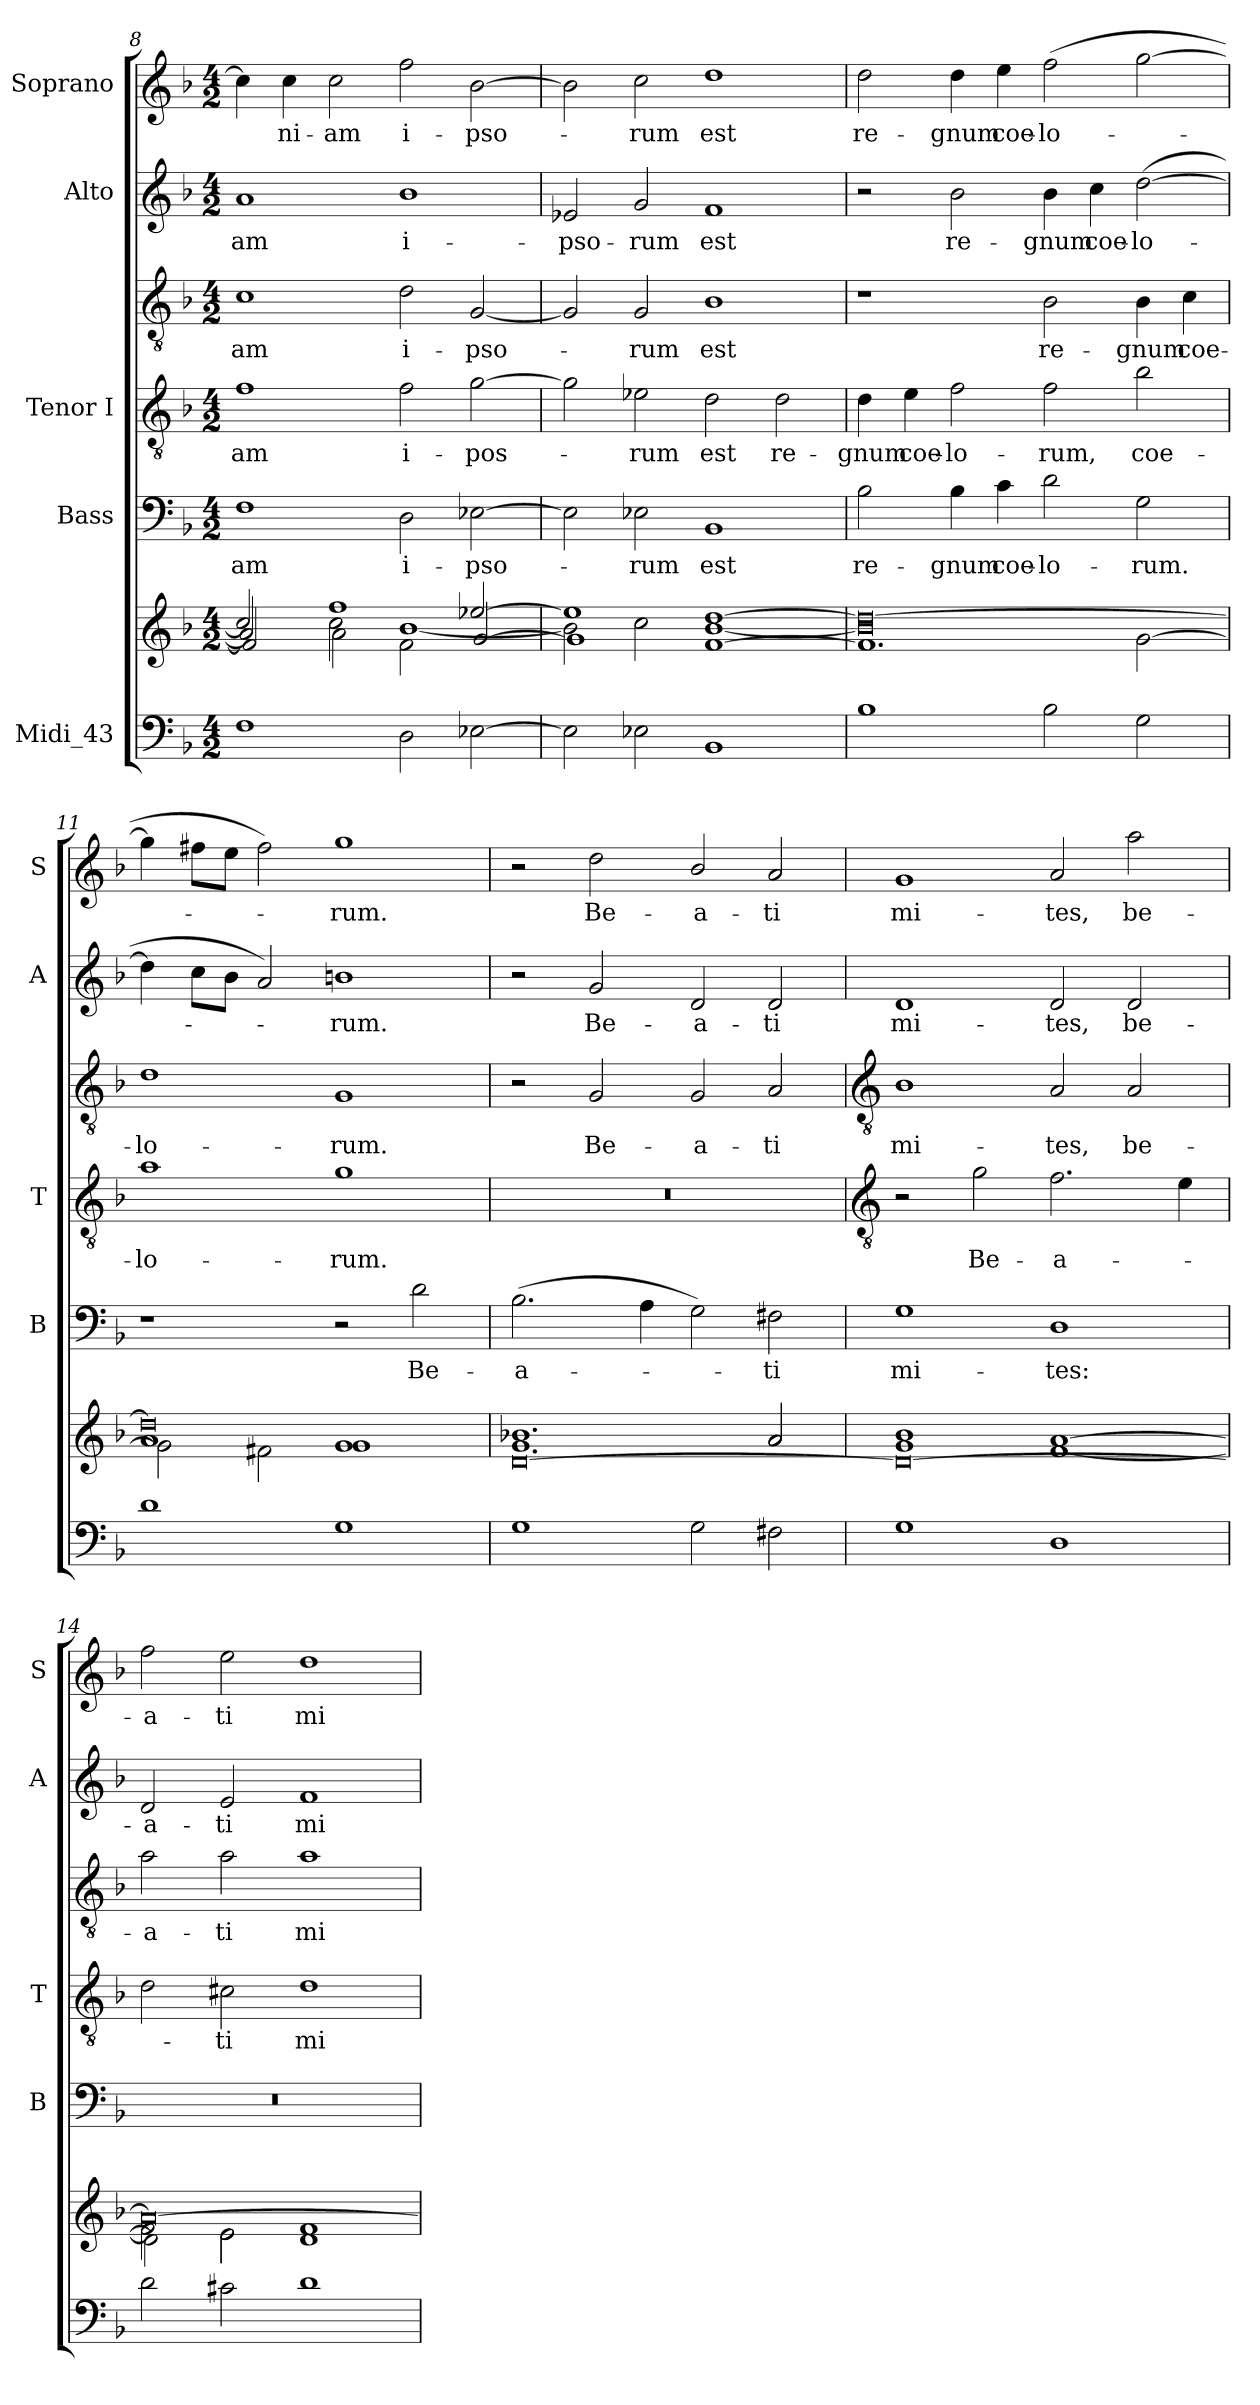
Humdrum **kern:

**kern	**kern	**kern	**text	**kern	**text	**kern	**text	**kern	**text	**kern	**text
*part5	*part5	*part4	*part4	*part3	*part3	*part3	*part3	*part2	*part2	*part1	*part1
*staff7	*staff6	*staff5	*staff5	*staff4	*staff4	*staff3	*staff3	*staff2	*staff2	*staff1	*staff1
*I"Midi_43	*	*I"Bass	*	*I"Tenor I	*	*	*	*I"Alto	*	*I"Soprano	*
*	*	*I'B	*	*I'T	*	*	*	*I'A	*	*I'S	*
!!LO:LB:g=z
*clefF4	*clefG2	*clefF4	*	*clefGv2	*	*clefGv2	*	*clefG2	*	*clefG2	*
*k[b-]	*k[b-]	*k[b-]	*	*k[b-]	*	*k[b-]	*	*k[b-]	*	*k[b-]	*
*F:	*F:	*F:	*	*F:	*	*F:	*	*F:	*	*F:	*
*M4/2	*M4/2	*M4/2	*	*M4/2	*	*M4/2	*	*M4/2	*	*M4/2	*
=8	=8	=8	=8	=8	=8	=8	=8	=8	=8	=8	=8
*	*^	*	*	*	*	*	*	*	*	*	*
*	*	*^	*	*	*	*	*	*	*	*	*	*
!	!	!	!	!	!LO:LY:b	!	!LO:LY:b	!	!LO:LY:b	!	!LO:LY:b	!	!
1F	2cc/]	2a/]	2f/]	1F	-am	1f	am	1c	-am	1a	-am	4cc]	.
!	!	!	!	!	!	!	!	!	!	!	!	!	!LO:LY:b
.	.	.	.	.	.	.	.	.	.	.	.	4cc	ni-
!	!	!	!	!	!	!	!	!	!	!	!	!	!LO:LY:b
.	1ff/	2cc\	2a\	.	.	.	.	.	.	.	.	2cc	-am
!	!	!	!	!	!LO:LY:b	!	!LO:LY:b	!	!LO:LY:b	!	!LO:LY:b	!	!LO:LY:b
2D	.	[1b-\	2f\	2D	i-	2f	i-	2d	i-	1b-	i-	2ff	i-
!	!	!	!	!	!LO:LY:b	!	!LO:LY:b	!	!LO:LY:b	!	!	!	!LO:LY:b
[2E-X	[2ee-X/	.	[2g/	[2E-X	-pso-	[2g	-pos-	[2G	-pso-	.	.	[2b-	-pso-
=9	=9	=9	=9	=9	=9	=9	=9	=9	=9	=9	=9	=9	=9
!	!	!	!	!	!	!	!	!	!	!	!LO:LY:b	!	!
2E-]	1ee-/]	2b-\]	1g\]	2E-]	.	2g]	.	2G]	.	2e-X	-pso-	2b-]	.
!	!	!	!	!	!LO:LY:b	!	!LO:LY:b	!	!LO:LY:b	!	!LO:LY:b	!	!LO:LY:b
2E-	.	2cc\	.	2E-	rum	2e-X	rum	2G	rum	2g	-rum	2cc	rum
!	!	!	!	!	!LO:LY:b	!	!LO:LY:b	!	!LO:LY:b	!	!LO:LY:b	!	!LO:LY:b
1BB-	[1dd/	[1b-\	[1f\	1BB-	est	2d	est	1B-	est	1f	est	1dd	est
!	!	!	!	!	!	!	!LO:LY:b	!	!	!	!	!	!
.	.	.	.	.	.	2d	re-	.	.	.	.	.	.
=10	=10	=10	=10	=10	=10	=10	=10	=10	=10	=10	=10	=10	=10
!	!	!	!	!	!LO:LY:b	!	!LO:LY:b	!	!	!	!	!	!LO:LY:b
1B-	0dd/_	0b-\]	1.f\]	2B-	re-	4d	-gnum	1r	.	2r	.	2dd	re-
!	!	!	!	!	!	!	!LO:LY:b	!	!	!	!	!	!
.	.	.	.	.	.	4e	coe-	.	.	.	.	.	.
!	!	!	!	!	!LO:LY:b	!	!LO:LY:b	!	!	!	!LO:LY:b	!	!LO:LY:b
.	.	.	.	4B-	-gnum	2f	-lo-	.	.	2b-	re-	4dd	-gnum
!	!	!	!	!	!LO:LY:b	!	!	!	!	!	!	!	!LO:LY:b
.	.	.	.	4c	coe-	.	.	.	.	.	.	4ee	coe-
!	!	!	!	!	!LO:LY:b	!	!LO:LY:b	!	!LO:LY:b	!	!LO:LY:b	!	!LO:LY:b
2B-	.	.	.	2d	-lo-	2f	-rum,	2B-	-re-	4b-	-gnum	(>2ff	-lo-
!	!	!	!	!	!	!	!	!	!	!	!LO:LY:b	!	!
.	.	.	.	.	.	.	.	.	.	4cc	coe-	.	.
!	!	!	!	!	!LO:LY:b	!	!LO:LY:b	!	!LO:LY:b	!	!LO:LY:b	!	!
2G	.	.	[2g\	2G	-rum.	2b-	coe-	4B-	-gnum	(>[2dd	-lo-	[2gg	.
!	!	!	!	!	!	!	!	!	!LO:LY:b	!	!	!	!
.	.	.	.	.	.	.	.	4c	coe-	.	.	.	.
=11	=11	=11	=11	=11	=11	=11	=11	=11	=11	=11	=11	=11	=11
!	!	!	!	!	!	!	!LO:LY:b	!	!LO:LY:b	!	!	!	!
1d	0dd/]	1a\	2g\]	1r	.	1a	lo-	1d	-lo-	4dd]	.	4gg]	.
.	.	.	.	.	.	.	.	.	.	8ccL	.	8ff#XL	.
.	.	.	.	.	.	.	.	.	.	8b-J	.	8eeJ	.
.	.	.	2f#X\	.	.	.	.	.	.	2a)	.	2ff#)	.
!	!	!	!	!	!	!	!LO:LY:b	!	!LO:LY:b	!	!LO:LY:b	!	!LO:LY:b
1G	.	1g\	1g\	2r	.	1g	-rum.	1G	-rum.	1bn	rum.	1gg	rum.
!	!	!	!	!	!LO:LY:b	!	!	!	!	!	!	!	!
.	.	.	.	2d	Be-	.	.	.	.	.	.	.	.
=12	=12	=12	=12	=12	=12	=12	=12	=12	=12	=12	=12	=12	=12
!	!	!	!	!	!LO:LY:b	!	!	!	!	!	!	!	!
1G	1.b-X/	1.g\	[0d\	(>2.B-	-a-	0r	.	2r	.	2r	.	2r	.
!	!	!	!	!	!	!	!	!	!LO:LY:b	!	!LO:LY:b	!	!LO:LY:b
.	.	.	.	.	.	.	.	2G	Be-	2g	Be-	2dd	Be-
.	.	.	.	4A	.	.	.	.	.	.	.	.	.
!	!	!	!	!	!	!	!	!	!LO:LY:b	!	!LO:LY:b	!	!LO:LY:b
2G	.	.	.	2G)	.	.	.	2G	-a-	2d	-a-	2b-/	-a-
!	!	!	!	!	!LO:LY:b	!	!	!	!LO:LY:b	!	!LO:LY:b	!	!LO:LY:b
2F#X	2a/	2a/	.	2F#X	ti	.	.	2A	-ti	2d	-ti	2a	-ti
!!LO:LB:g=z
=13	=13	=13	=13	=13	=13	=13	=13	=13	=13	=13	=13	=13	=13
*	*	*	*	*	*	*clefGv2	*	*clefGv2	*	*	*	*	*
!	!	!	!	!	!LO:LY:b	!	!	!	!LO:LY:b	!	!LO:LY:b	!	!LO:LY:b
1G	1b-/	1g\	0d\_	1G	mi-	2r	.	1B-	mi-	1d	mi-	1g	mi-
!	!	!	!	!	!	!	!LO:LY:b	!	!	!	!	!	!
.	.	.	.	.	.	2g	-Be-	.	.	.	.	.	.
!	!	!	!	!	!LO:LY:b	!	!LO:LY:b	!	!LO:LY:b	!	!LO:LY:b	!	!LO:LY:b
1D	[1a/	[1f\	.	1D	-tes:	2.f	-a-	2A	-tes,	2d	-tes,	2a	-tes,
!	!	!	!	!	!	!	!	!	!LO:LY:b	!	!LO:LY:b	!	!LO:LY:b
.	.	.	.	.	.	.	.	2A	be-	2d	be-	2aa	be-
.	.	.	.	.	.	4e	.	.	.	.	.	.	.
=14	=14	=14	=14	=14	=14	=14	=14	=14	=14	=14	=14	=14	=14
!	!	!	!	!	!	!	!	!	!LO:LY:b	!	!LO:LY:b	!	!LO:LY:b
2d	0a/_	2f\]	2d\]	0r	.	2d	.	2a	a-	2d	-a-	2ff	-a-
!	!	!	!	!	!	!	!LO:LY:b	!	!LO:LY:b	!	!LO:LY:b	!	!LO:LY:b
2c#X	.	2e\	2e\	.	.	2c#X	-ti	2a	-ti	2e	-ti	2ee	-ti
!	!	!	!	!	!	!	!LO:LY:b	!	!LO:LY:b	!	!LO:LY:b	!	!LO:LY:b
1d	.	1f\	1d\	.	.	1d	mi-	1a	mi-	1f	mi-	1dd	mi-
*	*v	*v	*v	*	*	*	*	*	*	*	*	*	*
=	=	=	=	=	=	=	=	=	=	=	=
*-	*-	*-	*-	*-	*-	*-	*-	*-	*-	*-	*-
